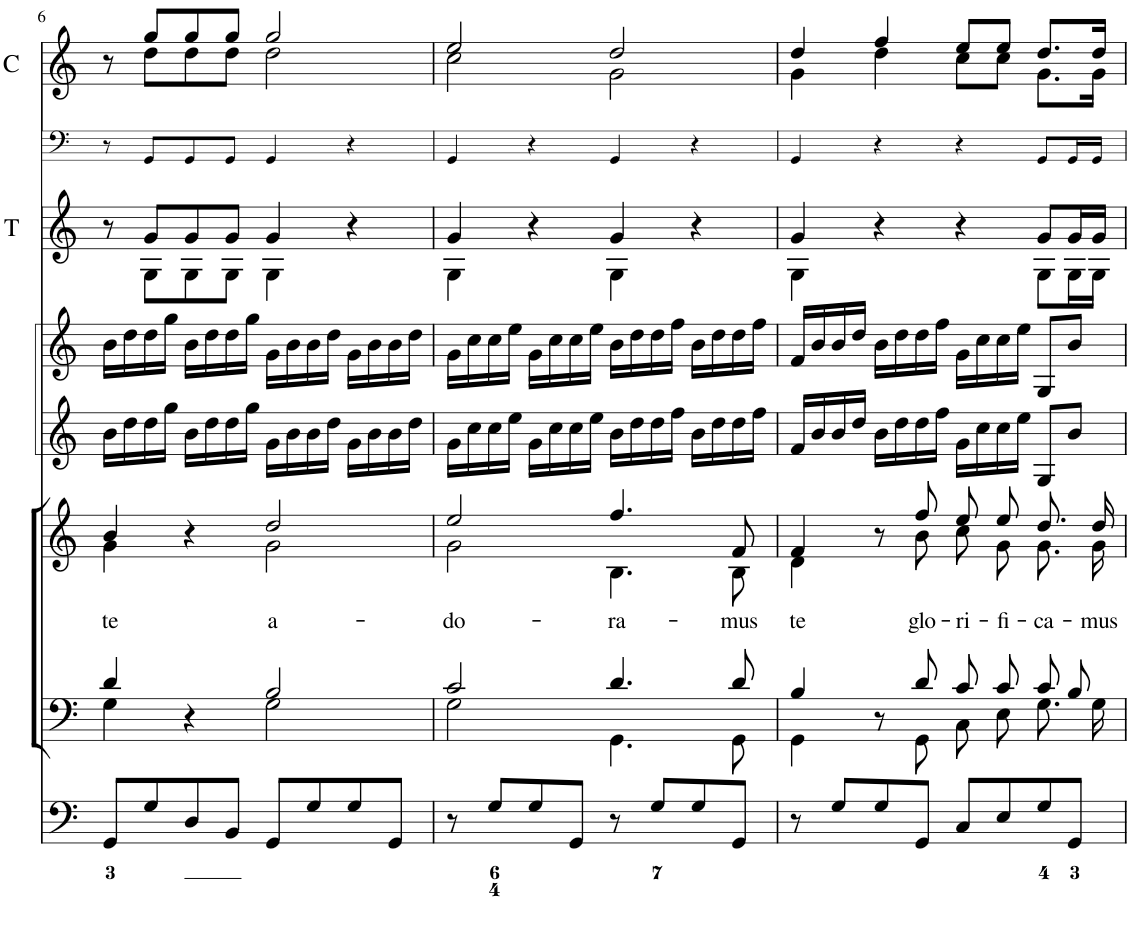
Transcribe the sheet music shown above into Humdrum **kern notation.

**kern	**kern	**kern	**text	**kern	**kern	**kern	**kern	**kern
*part8	*part7	*part6	*part6	*part5	*part4	*part3	*part2	*part1
*staff8	*staff7	*staff6	*staff6	*staff5	*staff4	*staff3	*staff2	*staff1
*I"Organ	*I"Voice	*I"Voice	*	*I"Violin	*I"Violini	*I"Trombe	*I"Timpani	*I"Clarini in C
*	*	*	*	*I'Vln	*I'Vln	*I'T	*I'Timp	*I'C
!!LO:PB:g=z
*clefF4	*clefF4	*clefG2	*	*clefG2	*clefG2	*clefG2	*clefF4	*clefG2
*k[]	*k[]	*k[]	*	*k[]	*k[]	*k[]	*k[]	*k[]
*M4/4	*M4/4	*M4/4	*	*M4/4	*M4/4	*M4/4	*M4/4	*M4/4
*met(c)	*met(c)	*met(c)	*	*met(c)	*met(c)	*met(c)	*met(c)	*met(c)
=6	=6	=6	=6	=6	=6	=6	=6	=6
*	*^	*	*	*	*	*	*	*
!	!	!	!	!LO:LY:b	!	!	!	!	!
*	*	*	*^	*	*	*	*^	*	*^
8GG/L	4d/	4G\	4b/	4g\	te	16b\LL	16b\LL	8r	8ryy	8r	8r	8ryy
.	.	.	.	.	.	16dd\	16dd\	.	.	.	.	.
8G/	.	.	.	.	.	16dd\	16dd\	8g/L	8G\L	8GG/L	8gg/L	8dd\L
.	.	.	.	.	.	16gg\JJ	16gg\JJ	.	.	.	.	.
8D/	4r	4ryy	4r	4ryy	.	16b\LL	16b\LL	8g/	8G\	8GG/	8gg/	8dd\
.	.	.	.	.	.	16dd\	16dd\	.	.	.	.	.
8BB/J	.	.	.	.	.	16dd\	16dd\	8g/J	8G\J	8GG/J	8gg/J	8dd\J
.	.	.	.	.	.	16gg\JJ	16gg\JJ	.	.	.	.	.
!	!	!	!	!	!LO:LY:b	!	!	!	!	!	!	!
8GG/L	2B/	2G\	2dd/	2g\	a-	16g\LL	16g\LL	4g/	4G\	4GG/	2gg/	2dd\
.	.	.	.	.	.	16b\	16b\	.	.	.	.	.
8G/	.	.	.	.	.	16b\	16b\	.	.	.	.	.
.	.	.	.	.	.	16dd\JJ	16dd\JJ	.	.	.	.	.
8G/	.	.	.	.	.	16g\LL	16g\LL	4r	4ryy	4r	.	.
.	.	.	.	.	.	16b\	16b\	.	.	.	.	.
8GG/J	.	.	.	.	.	16b\	16b\	.	.	.	.	.
.	.	.	.	.	.	16dd\JJ	16dd\JJ	.	.	.	.	.
=7	=7	=7	=7	=7	=7	=7	=7	=7	=7	=7	=7	=7
!	!	!	!	!	!LO:LY:b	!	!	!	!	!	!	!
8r	2c/	2G\	2ee/	2g\	-do-	16g\LL	16g\LL	4g/	4G\	4GG/	2ee/	2cc\
.	.	.	.	.	.	16cc\	16cc\	.	.	.	.	.
8G/L	.	.	.	.	.	16cc\	16cc\	.	.	.	.	.
.	.	.	.	.	.	16ee\JJ	16ee\JJ	.	.	.	.	.
8G/	.	.	.	.	.	16g\LL	16g\LL	4r	4ryy	4r	.	.
.	.	.	.	.	.	16cc\	16cc\	.	.	.	.	.
8GG/J	.	.	.	.	.	16cc\	16cc\	.	.	.	.	.
.	.	.	.	.	.	16ee\JJ	16ee\JJ	.	.	.	.	.
!	!	!	!	!	!LO:LY:b	!	!	!	!	!	!	!
8r	4.d/	4.GG\	4.ff/	4.B\	-ra-	16b\LL	16b\LL	4g/	4G\	4GG/	2dd/	2g\
.	.	.	.	.	.	16dd\	16dd\	.	.	.	.	.
8G/L	.	.	.	.	.	16dd\	16dd\	.	.	.	.	.
.	.	.	.	.	.	16ff\JJ	16ff\JJ	.	.	.	.	.
8G/	.	.	.	.	.	16b\LL	16b\LL	4r	4ryy	4r	.	.
.	.	.	.	.	.	16dd\	16dd\	.	.	.	.	.
!	!	!	!	!	!LO:LY:b	!	!	!	!	!	!	!
8GG/J	8d/	8GG\	8f/	8B\	-mus	16dd\	16dd\	.	.	.	.	.
.	.	.	.	.	.	16ff\JJ	16ff\JJ	.	.	.	.	.
=8	=8	=8	=8	=8	=8	=8	=8	=8	=8	=8	=8	=8
!	!	!	!	!	!LO:LY:b	!	!	!	!	!	!	!
8r	4B/	4GG\	4f/	4d\	te	16f/LL	16f/LL	4g/	4G\	4GG/	4dd/	4g\
.	.	.	.	.	.	16b/	16b/	.	.	.	.	.
8G/L	.	.	.	.	.	16b/	16b/	.	.	.	.	.
.	.	.	.	.	.	16dd/JJ	16dd/JJ	.	.	.	.	.
8G/	8r	8ryy	8r	8ryy	.	16b\LL	16b\LL	4r	2ryy	4r	4ff/	4dd\
.	.	.	.	.	.	16dd\	16dd\	.	.	.	.	.
!	!	!	!	!	!LO:LY:b	!	!	!	!	!	!	!
8GG/J	8d/	8GG\	8ff/	8b\	glo-	16dd\	16dd\	.	.	.	.	.
.	.	.	.	.	.	16ff\JJ	16ff\JJ	.	.	.	.	.
!	!	!	!	!	!LO:LY:b	!	!	!	!	!	!	!
8C/L	8c/L	8C\L	8ee/L	8cc\L	-ri-	16g\LL	16g\LL	4r	.	4r	8ee/L	8cc\L
.	.	.	.	.	.	16cc\	16cc\	.	.	.	.	.
!	!	!	!	!	!LO:LY:b	!	!	!	!	!	!	!
8E/	8c/J	8E\J	8ee/J	8g\J	-fi-	16cc\	16cc\	.	.	.	8ee/J	8cc\J
.	.	.	.	.	.	16ee\JJ	16ee\JJ	.	.	.	.	.
!	!	!	!	!	!LO:LY:b	!	!	!	!	!	!	!
8G/	8c/L	8.G\L	8.dd/L	8.g\L	-ca-	8G/L	8G/L	8g/L	8G\L	8GG/L	8.dd/L	8.g\L
8GG/J	8B/J	.	.	.	.	8b/J	8b/J	16g/L	16G\L	16GG/L	.	.
!	!	!	!	!	!LO:LY:b	!	!	!	!	!	!	!
.	.	16G\Jk	16dd/Jk	16g\Jk	-mus	.	.	16g/JJ	16G\JJ	16GG/JJ	16dd/Jk	16g\Jk
*	*v	*v	*	*	*	*	*	*v	*v	*	*v	*v
*	*	*v	*v	*	*	*	*	*	*
=	=	=	=	=	=	=	=	=
*-	*-	*-	*-	*-	*-	*-	*-	*-
